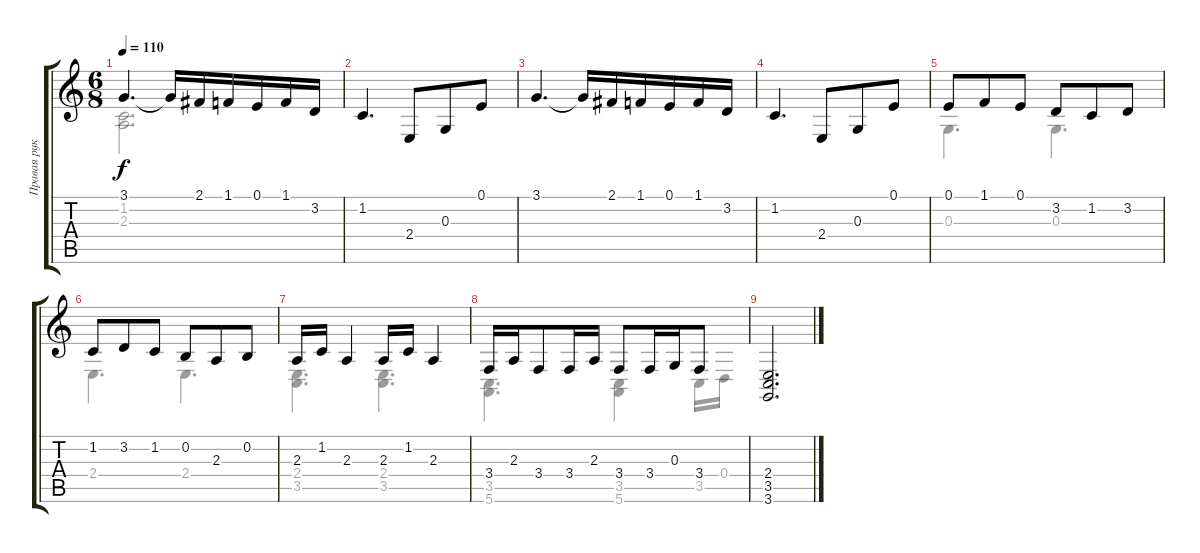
\track ("Правая рука" "Правая рук") {instrument acousticgrandpiano}
\staff {score tabs}
\tuning (E4 B3 G3 D3 A2 E2) {hide}
\voice
\ts (6 8)
\tempo 110
\clef g2
\ks c
3.1.4{d dy f beam Up} 3.1{t}.16 2.1.16 1.1.16 0.1.16 1.1.16 3.2.16 |
1.2.4{d} 2.4.8{beam Up} 0.3.8{beam Up} 0.1.8{beam Up} |
3.1.4{d beam Up} 3.1{t}.16{beam Up} 2.1.16{beam Up} 1.1.16{beam Up} 0.1.16{beam Up} 1.1.16{beam Up} 3.2.16{beam Up} |
1.2.4{d} 2.4.8{beam Up} 0.3.8{beam Up} 0.1.8{beam Up} |
0.1.8{beam Up} 1.1.8{beam Up} 0.1.8{beam Up} 3.2.8{beam Up} 1.2.8{beam Up} 3.2.8{beam Up} |
1.2.8{beam Up} 3.2.8{beam Up} 1.2.8{beam Up} 0.2.8{beam Up} 2.3.8{beam Up} 0.2.8{beam Up} |
2.3.16 1.2.16 2.3.4 2.3.16 1.2.16 2.3.4 |
3.4.16 2.3.16 3.4.8 3.4.16 2.3.16 3.4.8 3.4.16 0.3.16 3.4.8 |
(2.4 3.5 3.6).2{d}
\voice
\clef g2
\ottava regular
\simile none
\ks c
(1.2 2.3).2{d dy f} |
|
|
|
0.3.4{d} 0.3.4{d} |
2.4.4{d} 2.4.4{d} |
(2.4 3.5).4{d} (2.4 3.5).4{d} |
(3.5 5.6).4{d} (3.5 5.6).4 3.5.16 0.4.16 |
